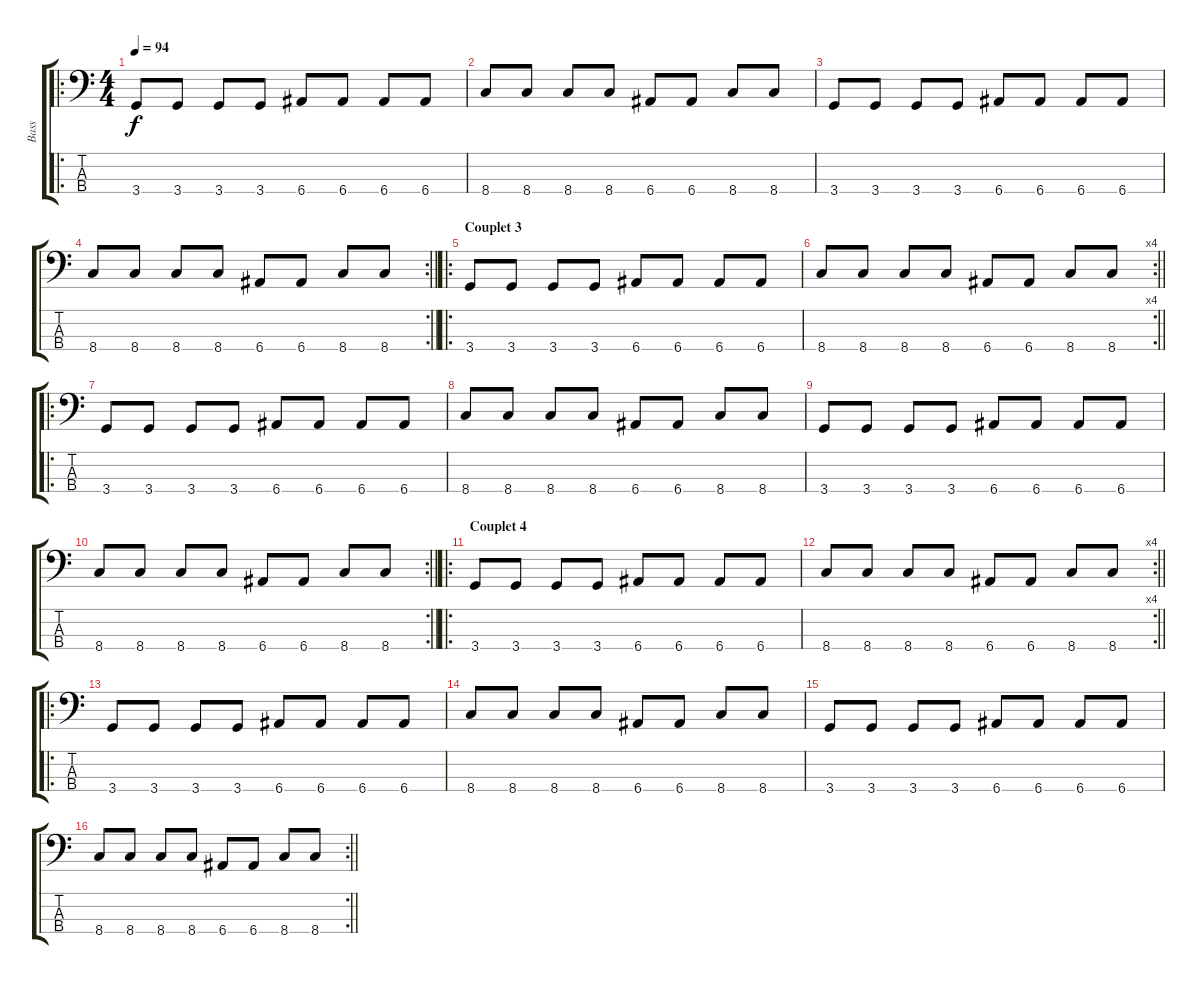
\track ("Bass" "Bass") {instrument electricbassfinger}
\staff {score tabs}
\tuning (G2 D2 A1 E1) {hide}
\ro
\ts (4 4)
\tempo 94
\clef f4
\ks c
3.4.8{dy f} 3.4.8 3.4.8 3.4.8 6.4.8 6.4.8 6.4.8 6.4.8 |
8.4.8 8.4.8 8.4.8 8.4.8 6.4.8 6.4.8 8.4.8 8.4.8 |
3.4.8 3.4.8 3.4.8 3.4.8 6.4.8 6.4.8 6.4.8 6.4.8 |
\rc 2
\barLineRight lightlight
8.4.8 8.4.8 8.4.8 8.4.8 6.4.8 6.4.8 8.4.8 8.4.8 |
\ro
\section ("" "Couplet 3")
3.4.8 3.4.8 3.4.8 3.4.8 6.4.8 6.4.8 6.4.8 6.4.8 |
\rc 4
\barLineRight lightlight
8.4.8 8.4.8 8.4.8 8.4.8 6.4.8 6.4.8 8.4.8 8.4.8 |
\ro
3.4.8 3.4.8 3.4.8 3.4.8 6.4.8 6.4.8 6.4.8 6.4.8 |
8.4.8 8.4.8 8.4.8 8.4.8 6.4.8 6.4.8 8.4.8 8.4.8 |
3.4.8 3.4.8 3.4.8 3.4.8 6.4.8 6.4.8 6.4.8 6.4.8 |
\rc 2
\barLineRight lightlight
8.4.8 8.4.8 8.4.8 8.4.8 6.4.8 6.4.8 8.4.8 8.4.8 |
\ro
\section ("" "Couplet 4")
3.4.8 3.4.8 3.4.8 3.4.8 6.4.8 6.4.8 6.4.8 6.4.8 |
\rc 4
\barLineRight lightlight
8.4.8 8.4.8 8.4.8 8.4.8 6.4.8 6.4.8 8.4.8 8.4.8 |
\ro
3.4.8 3.4.8 3.4.8 3.4.8 6.4.8 6.4.8 6.4.8 6.4.8 |
8.4.8 8.4.8 8.4.8 8.4.8 6.4.8 6.4.8 8.4.8 8.4.8 |
3.4.8 3.4.8 3.4.8 3.4.8 6.4.8 6.4.8 6.4.8 6.4.8 |
\rc 2
\barLineRight lightlight
8.4.8 8.4.8 8.4.8 8.4.8 6.4.8 6.4.8 8.4.8 8.4.8
